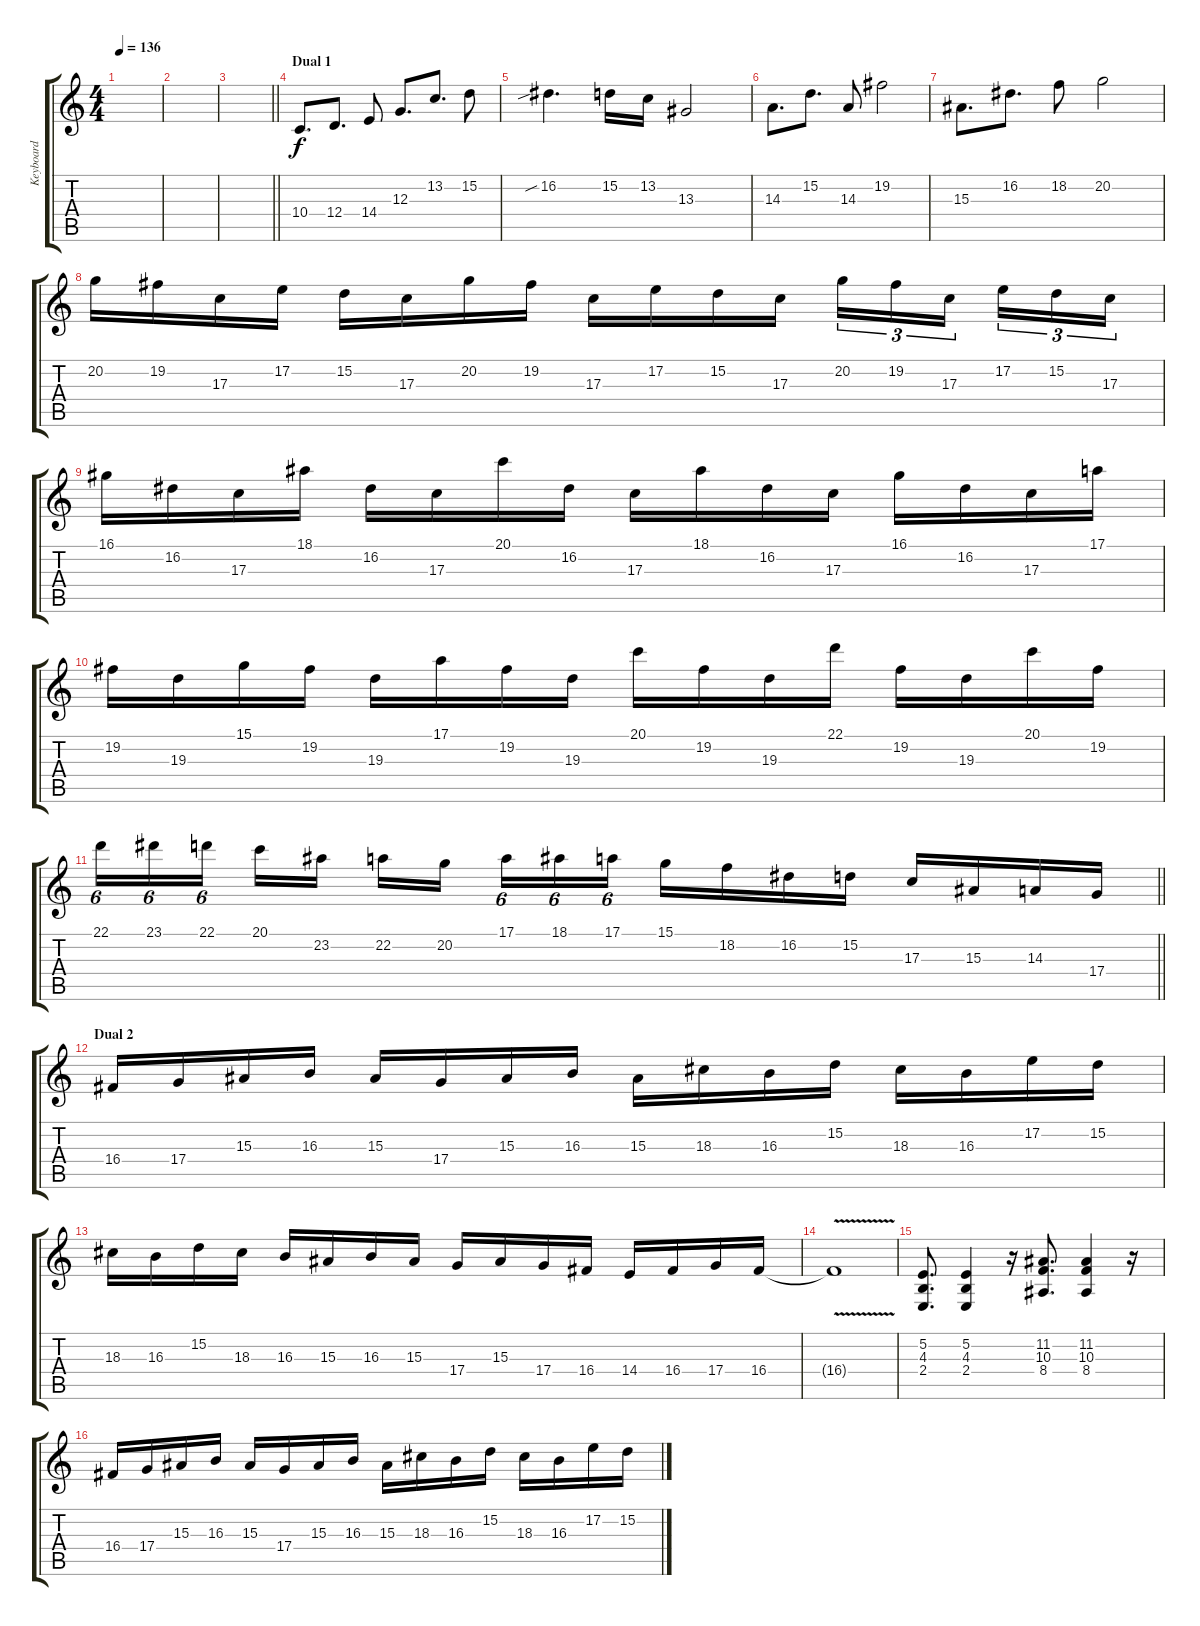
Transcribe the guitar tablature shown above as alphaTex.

\track ("Keyboard" "Keyboard") {instrument stringensemble1}
\staff {score tabs}
\tuning (E4 B3 G3 D3 A2 E2) {hide}
\ts (4 4)
\tempo 136
\clef g2
\ks c
|
|
\barLineRight lightlight
|
\section ("" "Dual 1")
10.4.8{d} 12.4.8{d} 14.4.8 12.3.8{d} 13.2.8{d} 15.2.8 |
16.2{sib}.4{d} 15.2.16 13.2.16 13.3.2 |
14.3.8{d} 15.2.8{d} 14.3.8 19.2.2 |
15.3.8{d} 16.2.8{d} 18.2.8 20.2.2 |
20.2.16 19.2.16 17.3.16 17.2.16 15.2.16 17.3.16 20.2.16 19.2.16 17.3.16 17.2.16 15.2.16 17.3.16 20.2.16{tu (3 2)} 19.2.16{tu (3 2)} 17.3.16{tu (3 2) beam splitsecondary} 17.2.16{tu (3 2)} 15.2.16{tu (3 2)} 17.3.16{tu (3 2)} |
16.1.16 16.2.16 17.3.16 18.1.16 16.2.16 17.3.16 20.1.16 16.2.16 17.3.16 18.1.16 16.2.16 17.3.16 16.1.16 16.2.16 17.3.16 17.1.16 |
19.2.16 19.3.16 15.1.16 19.2.16 19.3.16 17.1.16 19.2.16 19.3.16 20.1.16 19.2.16 19.3.16 22.1.16 19.2.16 19.3.16 20.1.16 19.2.16 |
\barLineRight lightlight
22.1.16{tu (6 4)} 23.1.16{tu (6 4)} 22.1.16{tu (6 4) beam splitsecondary} 20.1.16 23.2.16 22.2.16 20.2.16{beam splitsecondary} 17.1.16{tu (6 4)} 18.1.16{tu (6 4)} 17.1.16{tu (6 4)} 15.1.16 18.2.16 16.2.16 15.2.16 17.3.16 15.3.16 14.3.16 17.4.16 |
\section ("" "Dual 2")
16.4.16 17.4.16 15.3.16 16.3.16 15.3.16 17.4.16 15.3.16 16.3.16 15.3.16 18.3.16 16.3.16 15.2.16 18.3.16 16.3.16 17.2.16 15.2.16 |
18.3.16 16.3.16 15.2.16 18.3.16 16.3.16 15.3.16 16.3.16 15.3.16 17.4.16 15.3.16 17.4.16 16.4.16 14.4.16 16.4.16 17.4.16 16.4.16 |
16.4{v t}.1 |
(5.2 4.3 2.4).8{d} (5.2 4.3 2.4).4 r.16 (11.2 10.3 8.4).8{d} (11.2 10.3 8.4).4 r.16 |
16.4.16 17.4.16 15.3.16 16.3.16 15.3.16 17.4.16 15.3.16 16.3.16 15.3.16 18.3.16 16.3.16 15.2.16 18.3.16 16.3.16 17.2.16 15.2.16
